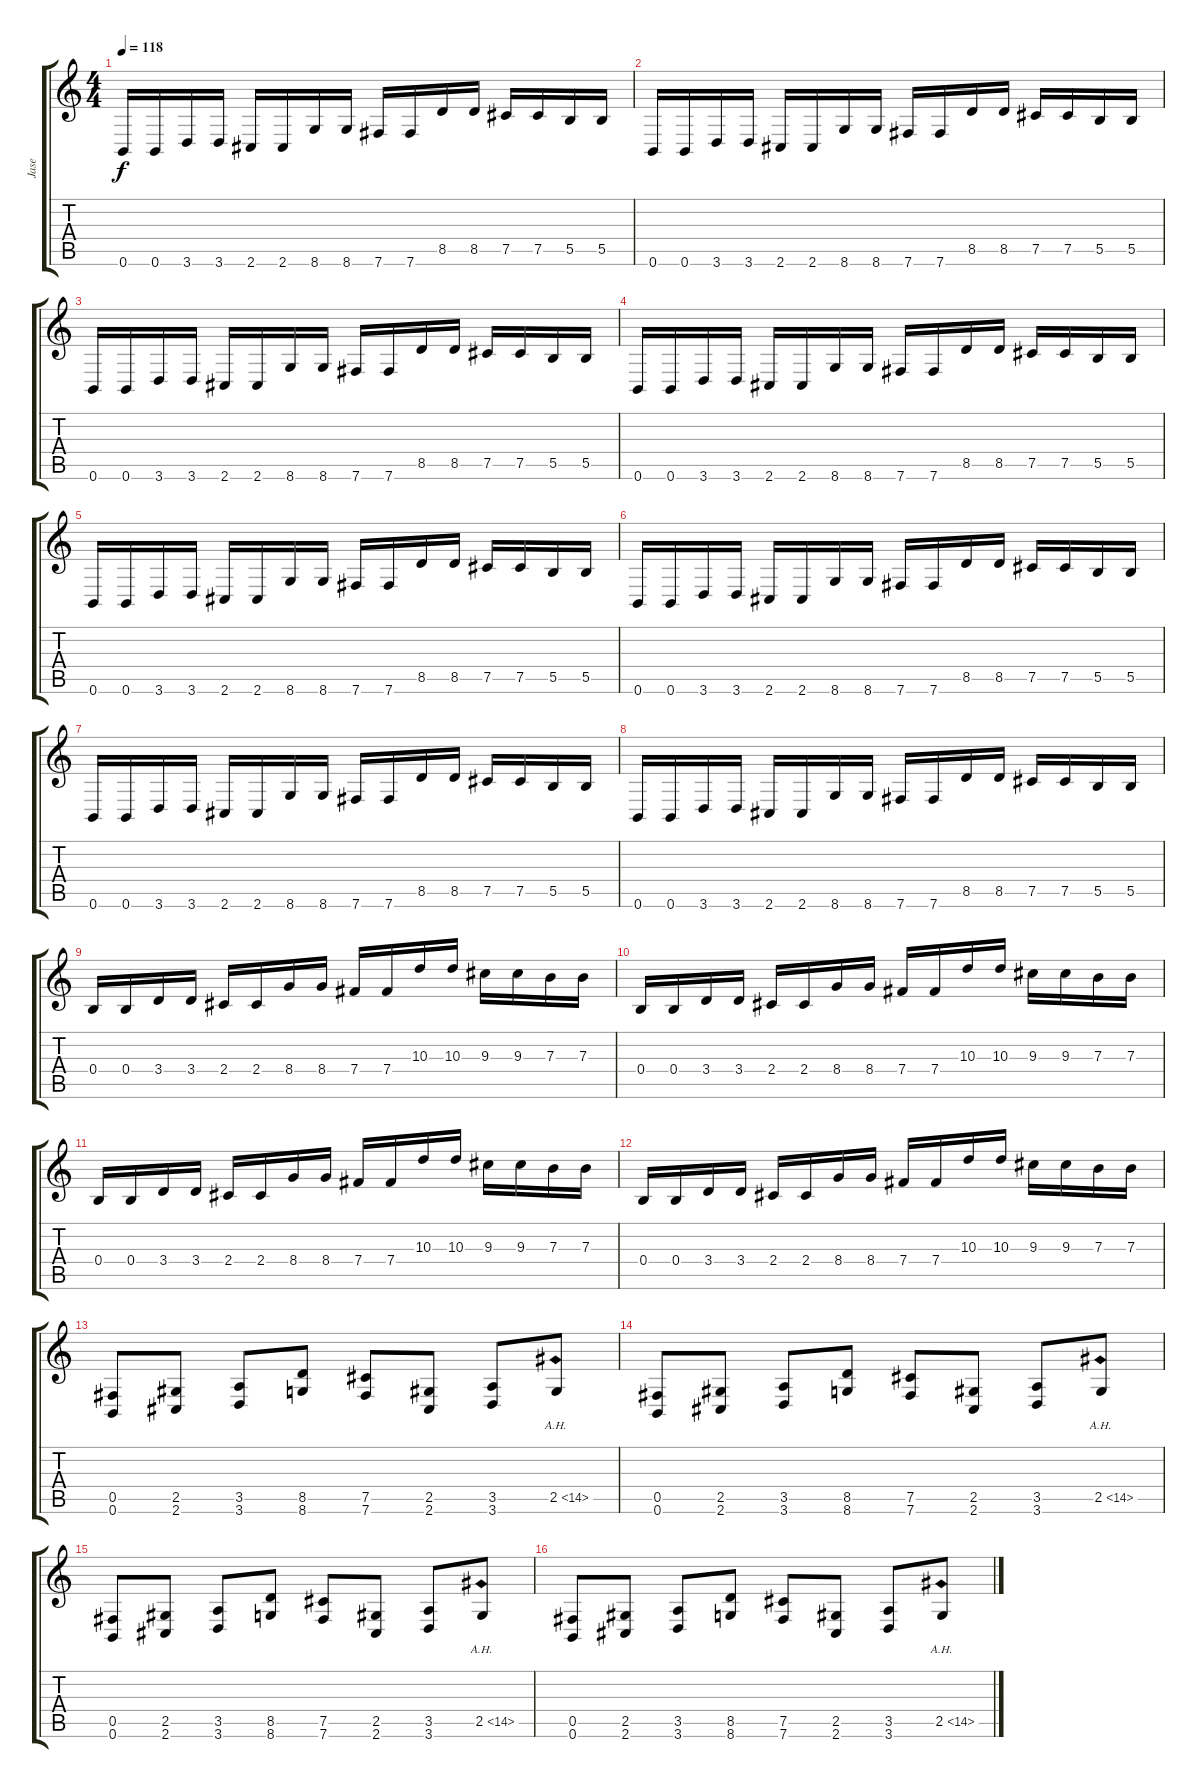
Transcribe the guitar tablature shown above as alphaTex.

\track ("Jase" "Jase") {instrument distortionguitar}
\staff {score tabs}
\tuning (Db4 Ab3 E3 B2 Gb2 B1) {hide}
\ts (4 4)
\tempo 118
\clef g2
\ks c
0.6.16{dy f instrument distortionguitar} 0.6.16 3.6.16 3.6.16 2.6.16 2.6.16 8.6.16 8.6.16 7.6.16 7.6.16 8.5.16 8.5.16 7.5.16 7.5.16 5.5.16 5.5.16 |
0.6.16 0.6.16 3.6.16 3.6.16 2.6.16 2.6.16 8.6.16 8.6.16 7.6.16 7.6.16 8.5.16 8.5.16 7.5.16 7.5.16 5.5.16 5.5.16 |
0.6.16 0.6.16 3.6.16 3.6.16 2.6.16 2.6.16 8.6.16 8.6.16 7.6.16 7.6.16 8.5.16 8.5.16 7.5.16 7.5.16 5.5.16 5.5.16 |
0.6.16 0.6.16 3.6.16 3.6.16 2.6.16 2.6.16 8.6.16 8.6.16 7.6.16 7.6.16 8.5.16 8.5.16 7.5.16 7.5.16 5.5.16 5.5.16 |
0.6.16 0.6.16 3.6.16 3.6.16 2.6.16 2.6.16 8.6.16 8.6.16 7.6.16 7.6.16 8.5.16 8.5.16 7.5.16 7.5.16 5.5.16 5.5.16 |
0.6.16 0.6.16 3.6.16 3.6.16 2.6.16 2.6.16 8.6.16 8.6.16 7.6.16 7.6.16 8.5.16 8.5.16 7.5.16 7.5.16 5.5.16 5.5.16 |
0.6.16 0.6.16 3.6.16 3.6.16 2.6.16 2.6.16 8.6.16 8.6.16 7.6.16 7.6.16 8.5.16 8.5.16 7.5.16 7.5.16 5.5.16 5.5.16 |
0.6.16 0.6.16 3.6.16 3.6.16 2.6.16 2.6.16 8.6.16 8.6.16 7.6.16 7.6.16 8.5.16 8.5.16 7.5.16 7.5.16 5.5.16 5.5.16 |
0.4.16 0.4.16 3.4.16 3.4.16 2.4.16 2.4.16 8.4.16 8.4.16 7.4.16 7.4.16 10.3.16 10.3.16 9.3.16 9.3.16 7.3.16 7.3.16 |
0.4.16 0.4.16 3.4.16 3.4.16 2.4.16 2.4.16 8.4.16 8.4.16 7.4.16 7.4.16 10.3.16 10.3.16 9.3.16 9.3.16 7.3.16 7.3.16 |
0.4.16 0.4.16 3.4.16 3.4.16 2.4.16 2.4.16 8.4.16 8.4.16 7.4.16 7.4.16 10.3.16 10.3.16 9.3.16 9.3.16 7.3.16 7.3.16 |
0.4.16 0.4.16 3.4.16 3.4.16 2.4.16 2.4.16 8.4.16 8.4.16 7.4.16 7.4.16 10.3.16 10.3.16 9.3.16 9.3.16 7.3.16 7.3.16 |
(0.5 0.6).8 (2.5 2.6).8 (3.5 3.6).8 (8.5 8.6).8 (7.5 7.6).8 (2.5 2.6).8 (3.5 3.6).8 2.5{ah 12}.8 |
(0.5 0.6).8 (2.5 2.6).8 (3.5 3.6).8 (8.5 8.6).8 (7.5 7.6).8 (2.5 2.6).8 (3.5 3.6).8 2.5{ah 12}.8 |
(0.5 0.6).8 (2.5 2.6).8 (3.5 3.6).8 (8.5 8.6).8 (7.5 7.6).8 (2.5 2.6).8 (3.5 3.6).8 2.5{ah 12}.8 |
(0.5 0.6).8 (2.5 2.6).8 (3.5 3.6).8 (8.5 8.6).8 (7.5 7.6).8 (2.5 2.6).8 (3.5 3.6).8 2.5{ah 12}.8
